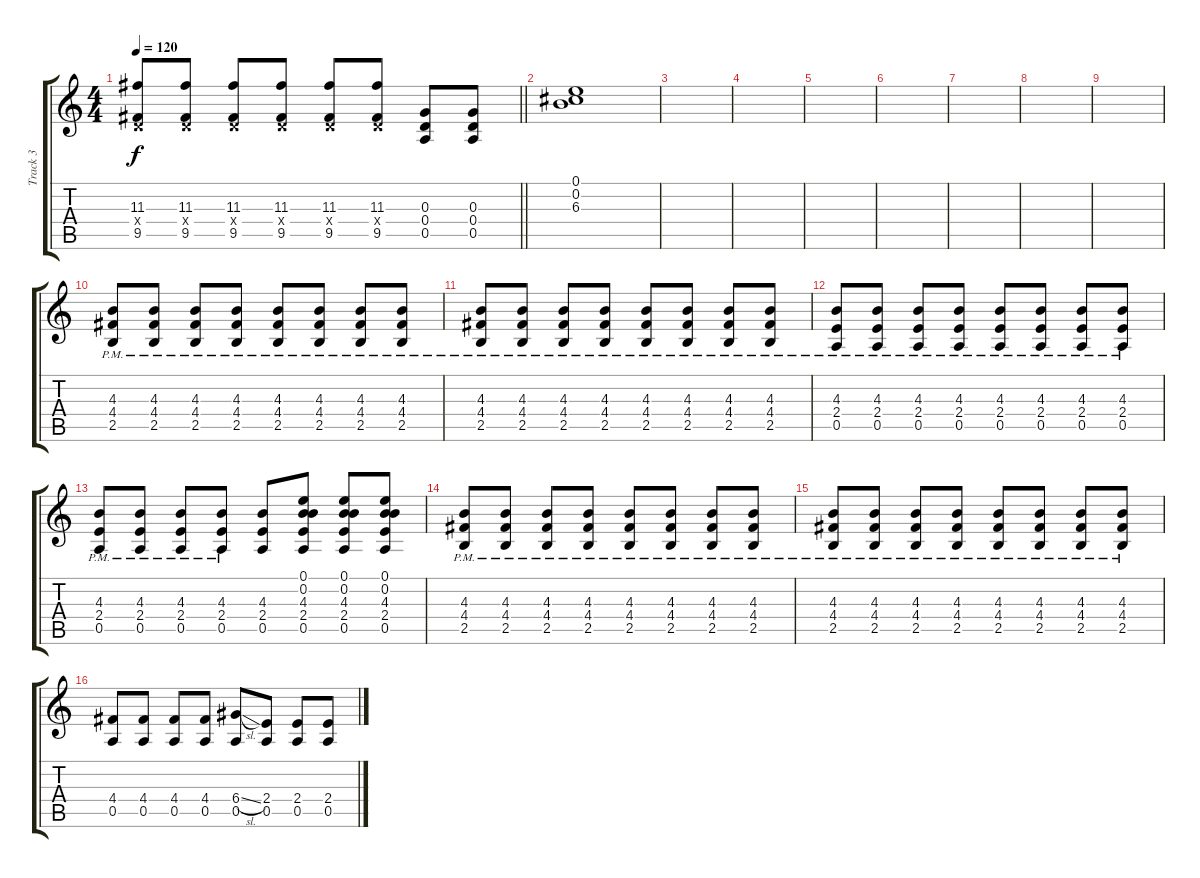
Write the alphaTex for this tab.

\track ("Track 3" "Track 3") {instrument distortionguitar}
\staff {score tabs}
\tuning (E4 B3 G3 D3 A2 E2) {hide}
\ts (4 4)
\tempo 120
\clef g2
\barLineRight lightlight
\ks c
(11.3 0.4{x} 9.5).8{dy f} (11.3 0.4{x} 9.5).8 (11.3 0.4{x} 9.5).8 (11.3 0.4{x} 9.5).8 (11.3 0.4{x} 9.5).8 (11.3 0.4{x} 9.5).8 (0.3 0.4 0.5).8 (0.3 0.4 0.5).8 |
(0.1 0.2 6.3).1 |
|
|
|
|
|
|
|
(4.3{pm} 4.4{pm} 2.5{pm}).8{volume 13} (4.3{pm} 4.4{pm} 2.5{pm}).8 (4.3{pm} 4.4{pm} 2.5{pm}).8 (4.3{pm} 4.4{pm} 2.5{pm}).8 (4.3{pm} 4.4{pm} 2.5{pm}).8 (4.3{pm} 4.4{pm} 2.5{pm}).8 (4.3{pm} 4.4{pm} 2.5{pm}).8 (4.3{pm} 4.4{pm} 2.5{pm}).8 |
(4.3{pm} 4.4{pm} 2.5{pm}).8 (4.3{pm} 4.4{pm} 2.5{pm}).8 (4.3{pm} 4.4{pm} 2.5{pm}).8 (4.3{pm} 4.4{pm} 2.5{pm}).8 (4.3{pm} 4.4{pm} 2.5{pm}).8 (4.3{pm} 4.4{pm} 2.5{pm}).8 (4.3{pm} 4.4{pm} 2.5{pm}).8 (4.3{pm} 4.4{pm} 2.5{pm}).8 |
(4.3{pm} 2.4{pm} 0.5{pm}).8 (4.3{pm} 2.4{pm} 0.5{pm}).8 (4.3{pm} 2.4{pm} 0.5{pm}).8 (4.3{pm} 2.4{pm} 0.5{pm}).8 (4.3{pm} 2.4{pm} 0.5{pm}).8 (4.3{pm} 2.4{pm} 0.5{pm}).8 (4.3{pm} 2.4{pm} 0.5{pm}).8 (4.3{pm} 2.4{pm} 0.5{pm}).8 |
(4.3{pm} 2.4{pm} 0.5{pm}).8 (4.3{pm} 2.4{pm} 0.5{pm}).8 (4.3{pm} 2.4{pm} 0.5{pm}).8 (4.3{pm} 2.4{pm} 0.5{pm}).8 (4.3 2.4 0.5).8 (0.1 0.2 4.3 2.4 0.5).8 (0.1 0.2 4.3 2.4 0.5).8 (0.1 0.2 4.3 2.4 0.5).8 |
(4.3{pm} 4.4{pm} 2.5{pm}).8{volume 13} (4.3{pm} 4.4{pm} 2.5{pm}).8 (4.3{pm} 4.4{pm} 2.5{pm}).8 (4.3{pm} 4.4{pm} 2.5{pm}).8 (4.3{pm} 4.4{pm} 2.5{pm}).8 (4.3{pm} 4.4{pm} 2.5{pm}).8 (4.3{pm} 4.4{pm} 2.5{pm}).8 (4.3{pm} 4.4{pm} 2.5{pm}).8 |
(4.3{pm} 4.4{pm} 2.5{pm}).8 (4.3{pm} 4.4{pm} 2.5{pm}).8 (4.3{pm} 4.4{pm} 2.5{pm}).8 (4.3{pm} 4.4{pm} 2.5{pm}).8 (4.3{pm} 4.4{pm} 2.5{pm}).8 (4.3{pm} 4.4{pm} 2.5{pm}).8 (4.3{pm} 4.4{pm} 2.5{pm}).8 (4.3{pm} 4.4{pm} 2.5{pm}).8 |
(4.4 0.5).8 (4.4 0.5).8 (4.4 0.5).8 (4.4 0.5).8 (6.4{sl} 0.5).8 (2.4 0.5).8 (2.4 0.5).8 (2.4 0.5).8
